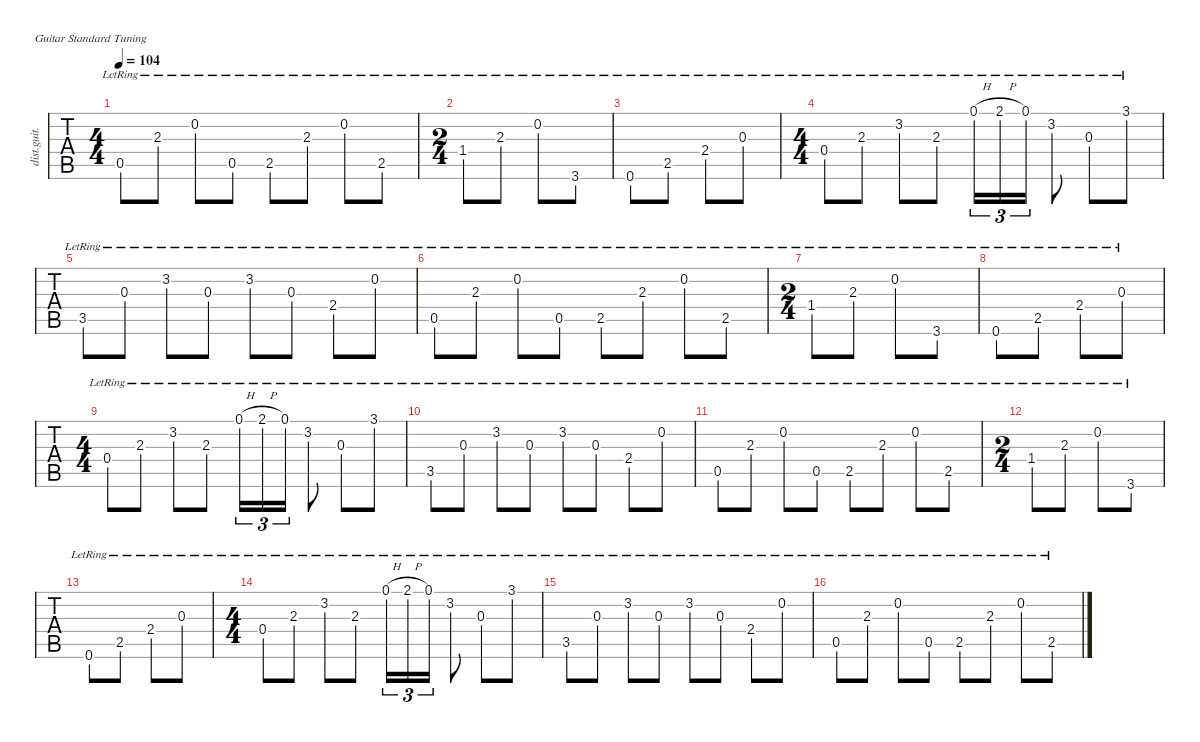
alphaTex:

\defaultSystemsLayout 4
\hideDynamics
\bracketExtendMode nobrackets
\track ("Lead / Rhythm Extras" "dist.guit.") {defaultSystemsLayout 4 multiBarRest instrument distortionguitar}
\staff {tabs}
\tuning (E4 B3 G3 D3 A2 E2)
\ts (4 4)
\tempo 104
\clef g2
\scale
0.976463
\ks c
0.5{lr}.8{dy mf} 2.3{lr}.8 0.2{lr}.8 0.5{lr}.8 2.5{lr}.8 2.3{lr}.8 0.2{lr}.8 2.5{lr}.8 |
\ts (2 4)
\beaming (8 2 2)
1.4{lr acc #}.8 2.3{lr}.8 0.2{lr}.8 3.6{lr}.8 |
\scale
0.976463 0.6{lr}.8 2.5{lr}.8 2.4{lr}.8 0.3{lr}.8 |
\ts (4 4)
\beaming (8 2 2 2 2)
\scale
1.07061 0.4{lr}.8 2.3{lr}.8 3.2{lr}.8 2.3{lr}.8 0.1{h lr}.16{tu (3 2)} 2.1{h lr acc #}.16{tu (3 2)} 0.1{lr}.16{tu (3 2)} 3.2{lr}.8 0.3{lr}.8 3.1{lr}.8 |
\scale
0.976463 3.5{lr}.8 0.3{lr}.8 3.2{lr}.8 0.3{lr}.8 3.2{lr}.8 0.3{lr}.8 2.4{lr}.8 0.2{lr}.8 |
\scale
0.976463 0.5{lr}.8 2.3{lr}.8 0.2{lr}.8 0.5{lr}.8 2.5{lr}.8 2.3{lr}.8 0.2{lr}.8 2.5{lr}.8 |
\ts (2 4)
\beaming (8 2 2)
1.4{lr acc #}.8 2.3{lr}.8 0.2{lr}.8 3.6{lr}.8 |
\scale
0.976463 0.6{lr}.8 2.5{lr}.8 2.4{lr}.8 0.3{lr}.8 |
\ts (4 4)
\beaming (8 2 2 2 2)
\scale
1.07061 0.4{lr}.8 2.3{lr}.8 3.2{lr}.8 2.3{lr}.8 0.1{h lr}.16{tu (3 2)} 2.1{h lr acc #}.16{tu (3 2)} 0.1{lr}.16{tu (3 2)} 3.2{lr}.8 0.3{lr}.8 3.1{lr}.8 |
\scale
0.976463 3.5{lr}.8 0.3{lr}.8 3.2{lr}.8 0.3{lr}.8 3.2{lr}.8 0.3{lr}.8 2.4{lr}.8 0.2{lr}.8 |
\scale
0.976463 0.5{lr}.8 2.3{lr}.8 0.2{lr}.8 0.5{lr}.8 2.5{lr}.8 2.3{lr}.8 0.2{lr}.8 2.5{lr}.8 |
\ts (2 4)
\beaming (8 2 2)
1.4{lr acc #}.8 2.3{lr}.8 0.2{lr}.8 3.6{lr}.8 |
\scale
0.976463 0.6{lr}.8 2.5{lr}.8 2.4{lr}.8 0.3{lr}.8 |
\ts (4 4)
\beaming (8 2 2 2 2)
\scale
1.04737 0.4{lr}.8 2.3{lr}.8 3.2{lr}.8 2.3{lr}.8 0.1{h lr}.16{tu (3 2)} 2.1{h lr acc #}.16{tu (3 2)} 0.1{lr}.16{tu (3 2)} 3.2{lr}.8 0.3{lr}.8 3.1{lr}.8 |
\scale
0.953223 3.5{lr}.8 0.3{lr}.8 3.2{lr}.8 0.3{lr}.8 3.2{lr}.8 0.3{lr}.8 2.4{lr}.8 0.2{lr}.8 |
\scale
0.970907 0.5{lr}.8 2.3{lr}.8 0.2{lr}.8 0.5{lr}.8 2.5{lr}.8 2.3{lr}.8 0.2{lr}.8 2.5{lr}.8
